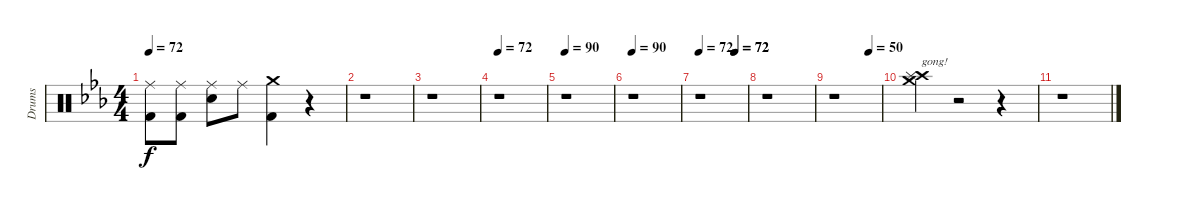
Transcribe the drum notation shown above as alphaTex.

\bracketExtendMode groupsimilarinstruments
\otherSystemsTrackNameOrientation horizontal
\track ("Drumkit" "Drums") {instrument percussion}
\staff {score}
\articulation defaults
\ts (4 4)
\tempo 72
\clef neutral
\ks eb
("Ride (middle)"{acc forcenatural} "Kick (hit) 2"{acc forcenatural}).8{dy f beam Down} ("Ride (middle)"{acc forcenatural} "Kick (hit) 2"{acc forcenatural}).8{beam Down} ("Ride (middle)"{acc forcenatural} "Snare (hit) 2"{acc forcenatural}).8{beam Down} "Ride (middle)"{acc forcenatural}.8{beam Down} ("Crash medium (hit)"{acc forcenatural} "Kick (hit) 2"{acc forcenatural}).4{beam Down} r.4{beam Down} |
r.1{beam Down} |
r.1{beam Down} |
\tempo 72
r.1{beam Down} |
\tempo 90
r.1{beam Down} |
\tempo 90
r.1{beam Down} |
\tempo 72
\tempo (72 0.7499)
\tempo (72 0.75)
r.1{beam Down} |
r.1{beam Down} |
\tempo (50 0.75)
r.1{beam Down} |
("Crash high (hit)"{acc forcenatural} "Splash (hit)"{acc forcenatural} "Crash medium (hit)"{acc forcenatural}).4{txt "gong!" beam Down} r.2{beam Down} r.4{beam Down} |
r.1{beam Down}
